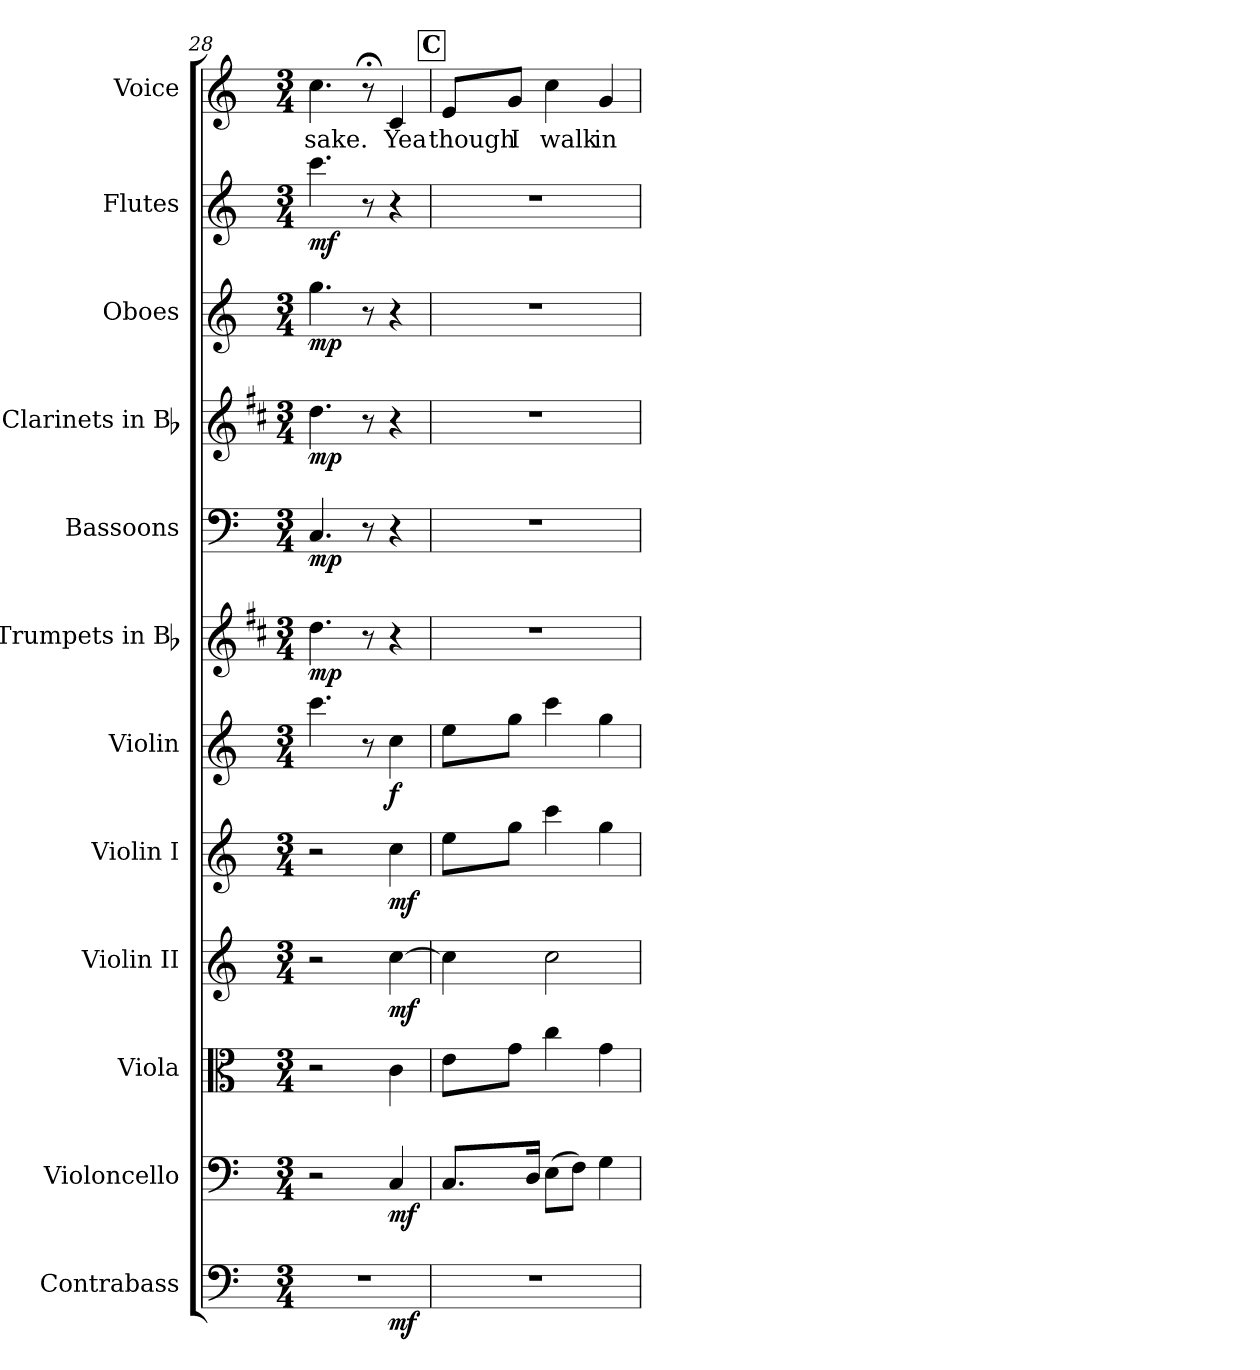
**kern	**dynam	**kern	**dynam	**kern	**kern	**dynam	**kern	**dynam	**kern	**dynam	**kern	**dynam	**kern	**dynam	**kern	**dynam	**kern	**dynam	**kern	**dynam	**kern	**text
*part12	*part12	*part11	*part11	*part10	*part9	*part9	*part8	*part8	*part7	*part7	*part6	*part6	*part5	*part5	*part4	*part4	*part3	*part3	*part2	*part2	*part1	*part1
*staff12	*staff12	*staff11	*staff11	*staff10	*staff9	*staff9	*staff8	*staff8	*staff7	*staff7	*staff6	*staff6	*staff5	*staff5	*staff4	*staff4	*staff3	*staff3	*staff2	*staff2	*staff1	*staff1
*I"Contrabass	*	*I"Violoncello	*	*I"Viola	*I"Violin II	*	*I"Violin I	*	*I"Violin	*	*I"Trumpets in Bb	*	*I"Bassoons	*	*I"Clarinets in Bb	*	*I"Oboes	*	*I"Flutes	*	*I"Voice	*
*I'Cb.	*	*I'Vc.	*	*I'Vla.	*I'Vln. II	*	*I'Vln. I	*	*I'Vln.	*	*I'Tpt.	*	*I'Bsn.	*	*I'Cl.	*	*I'Ob.	*	*I'Fl.	*	*I'Voice	*
*clefF4	*	*clefF4	*	*clefC3	*clefG2	*	*clefG2	*	*clefG2	*	*clefG2	*	*clefF4	*	*clefG2	*	*clefG2	*	*clefG2	*	*clefG2	*
*ITrd7c12	*	*	*	*	*	*	*	*	*	*	*ITrd1c2	*	*	*	*ITrd1c2	*	*	*	*	*	*	*
*k[]	*	*k[]	*	*k[]	*k[]	*	*k[]	*	*k[]	*	*k[]	*	*k[]	*	*k[]	*	*k[]	*	*k[]	*	*k[]	*
*C:	*	*C:	*	*C:	*C:	*	*C:	*	*C:	*	*C:	*	*C:	*	*C:	*	*C:	*	*C:	*	*C:	*
*M3/4	*	*M3/4	*	*M3/4	*M3/4	*	*M3/4	*	*M3/4	*	*M3/4	*	*M3/4	*	*M3/4	*	*M3/4	*	*M3/4	*	*M3/4	*
=28	=28	=28	=28	=28	=28	=28	=28	=28	=28	=28	=28	=28	=28	=28	=28	=28	=28	=28	=28	=28	=28	=28
!LO:N:vis=1	!	!	!	!	!	!	!	!	!	!	!	!	!	!	!	!	!	!	!	!	!	!
!	!	!	!	!	!	!	!	!	!	!	!	!	!	!	!	!	!	!	!	!	!	!LO:LY:b:color=#000000
*^	*	*	*	*	*	*	*	*	*	*	*	*	*	*	*	*	*	*	*	*	*	*
2.r	2ryy	.	2r	.	2r	2r	.	2r	.	4.ccci\	.	4.cci\	mp	4.Ci/	mp	4.cci\	mp	4.ggi\	mp	4.ccci\	mf	4.cci\	sake.
.	.	.	.	.	.	.	.	.	.	8r	.	8r	.	8r	.	8r	.	8r	.	8r	.	8r;	.
*	*	*	*	*	*	*	*	*	*	*	*	*	*	*	*	*	*	*	*	*MM83	*	*MM83	*
!	!	!	!	!	!	!	!	!	!	!	!	!	!	!	!	!	!	!	!	!	!	!	!LO:LY:b:color=#000000
.	4ryy	mf	4Ci/	mf	4ci\	[4cci\	mf	4cci\	mf	4cci\	f	4r	.	4r	.	4r	.	4r	.	4r	.	4ci/	Yea
!!LO:REH:place=s1:B:color=#000000:enc=box:fs=17.1407:t=C
=29	=29	=29	=29	=29	=29	=29	=29	=29	=29	=29	=29	=29	=29	=29	=29	=29	=29	=29	=29	=29	=29	=29	=29
!LO:N:vis=1	!	!	!	!	!	!	!	!	!	!	!	!LO:N:vis=1	!	!LO:N:vis=1	!	!LO:N:vis=1	!	!LO:N:vis=1	!	!LO:N:vis=1	!	!	!
*v	*v	*	*	*	*	*	*	*	*	*	*	*	*	*	*	*	*	*	*	*	*	*	*
*^	*	*	*	*	*	*	*	*	*	*	*	*	*	*	*	*	*	*	*	*	*	*
!	!	!	!	!	!	!	!	!	!	!	!	!	!	!	!	!	!	!	!	!	!	!	!LO:LY:b:color=#000000
*v	*v	*	*	*	*	*	*	*	*	*	*	*	*	*	*	*	*	*	*	*	*	*	*
2.r	.	8.Ci/L	.	8ei\L	4cci\]	.	8eei\L	.	8eei\L	.	2.r	.	2.r	.	2.r	.	2.r	.	2.r	.	8ei/L	though
!	!	!	!	!	!	!	!	!	!	!	!	!	!	!	!	!	!	!	!	!	!	!LO:LY:b:color=#000000
.	.	.	.	8gi\J	.	.	8ggi\J	.	8ggi\J	.	.	.	.	.	.	.	.	.	.	.	8gi/J	I
.	.	16Di/Jk	.	.	.	.	.	.	.	.	.	.	.	.	.	.	.	.	.	.	.	.
!	!	!	!	!	!	!	!	!	!	!	!	!	!	!	!	!	!	!	!	!	!	!LO:LY:b:color=#000000
.	.	(8Ei\L	.	4cci\	2cci\	.	4ccci\	.	4ccci\	.	.	.	.	.	.	.	.	.	.	.	4cci\	walk
.	.	8Fi\J)	.	.	.	.	.	.	.	.	.	.	.	.	.	.	.	.	.	.	.	.
!	!	!	!	!	!	!	!	!	!	!	!	!	!	!	!	!	!	!	!	!	!	!LO:LY:b:color=#000000
.	.	4Gi\	.	4gi\	.	.	4ggi\	.	4ggi\	.	.	.	.	.	.	.	.	.	.	.	4gi/	in
=	=	=	=	=	=	=	=	=	=	=	=	=	=	=	=	=	=	=	=	=	=	=
*-	*-	*-	*-	*-	*-	*-	*-	*-	*-	*-	*-	*-	*-	*-	*-	*-	*-	*-	*-	*-	*-	*-
